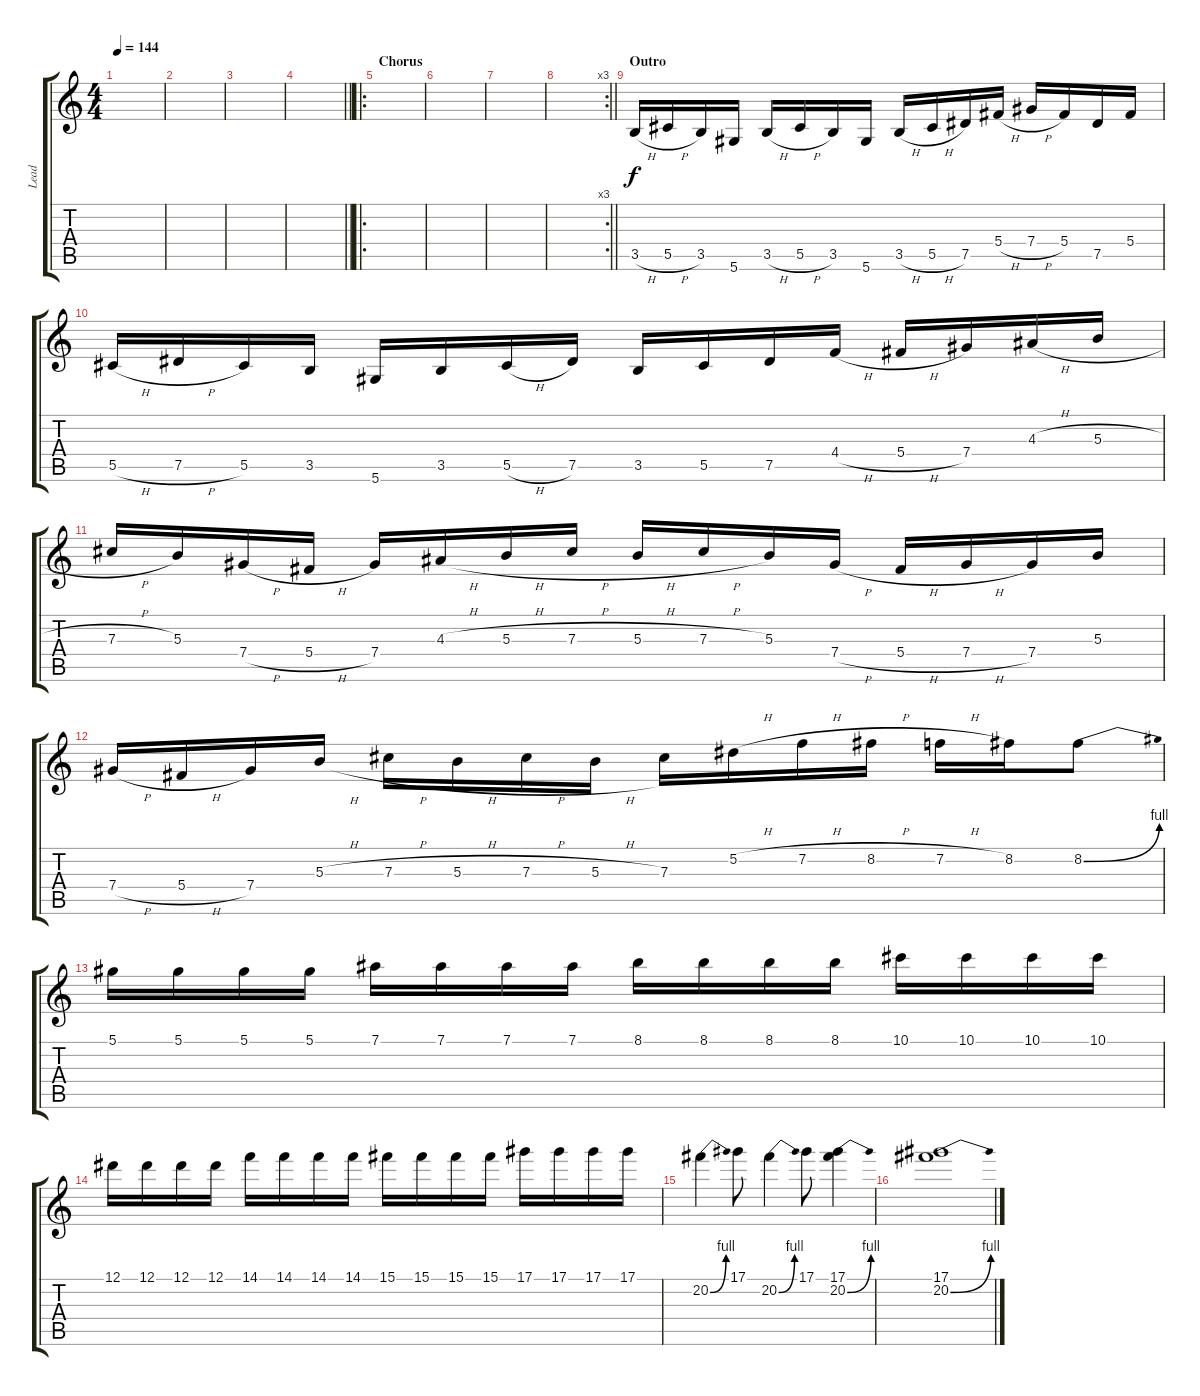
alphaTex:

\track ("Lead" "Lead") {instrument overdrivenguitar}
\staff {score tabs}
\tuning (Eb4 Bb3 Gb3 Db3 Ab2 Eb2) {hide}
\ts (4 4)
\tempo 144
\clef g2
\ks c
|
|
|
\barLineRight lightlight
|
\ro
\section ("" "Chorus")
|
|
|
\rc 3
\barLineRight lightlight
|
\section ("" "Outro")
3.5{h}.16 5.5{h}.16 3.5.16 5.6.16 3.5{h}.16 5.5{h}.16 3.5.16 5.6.16 3.5{h}.16 5.5{h}.16 7.5.16 5.4{h}.16 7.4{h}.16 5.4.16 7.5.16 5.4.16 |
5.5{h}.16 7.5{h}.16 5.5.16 3.5.16 5.6.16 3.5.16 5.5{h}.16 7.5.16 3.5.16 5.5.16 7.5.16 4.4{h}.16 5.4{h}.16 7.4.16 4.3{h}.16 5.3{h}.16 |
7.3{h}.16 5.3.16 7.4{h}.16 5.4{h}.16 7.4.16 4.3{h}.16 5.3{h}.16 7.3{h}.16 5.3{h}.16 7.3{h}.16 5.3.16 7.4{h}.16 5.4{h}.16 7.4{h}.16 7.4.16 5.3.16 |
7.4{h}.16 5.4{h}.16 7.4.16 5.3{h}.16 7.3{h}.16 5.3{h}.16 7.3{h}.16 5.3{h}.16 7.3.16 5.2{h}.16 7.2{h}.16 8.2{h}.16 7.2{h}.16 8.2.16 8.2{be (bend 0 0 60 4)}.8 |
5.1.16 5.1.16 5.1.16 5.1.16 7.1.16 7.1.16 7.1.16 7.1.16 8.1.16 8.1.16 8.1.16 8.1.16 10.1.16 10.1.16 10.1.16 10.1.16 |
12.1.16 12.1.16 12.1.16 12.1.16 14.1.16 14.1.16 14.1.16 14.1.16 15.1.16 15.1.16 15.1.16 15.1.16 17.1.16 17.1.16 17.1.16 17.1.16 |
20.2{be (bend 0 0 60 4)}.4 17.1.8 20.2{be (bend 0 0 60 4)}.4 17.1.8 (17.1 20.2{be (bend 0 0 60 4)}).4 |
(17.1 20.2{be (bend 0 0 60 4)}).1
